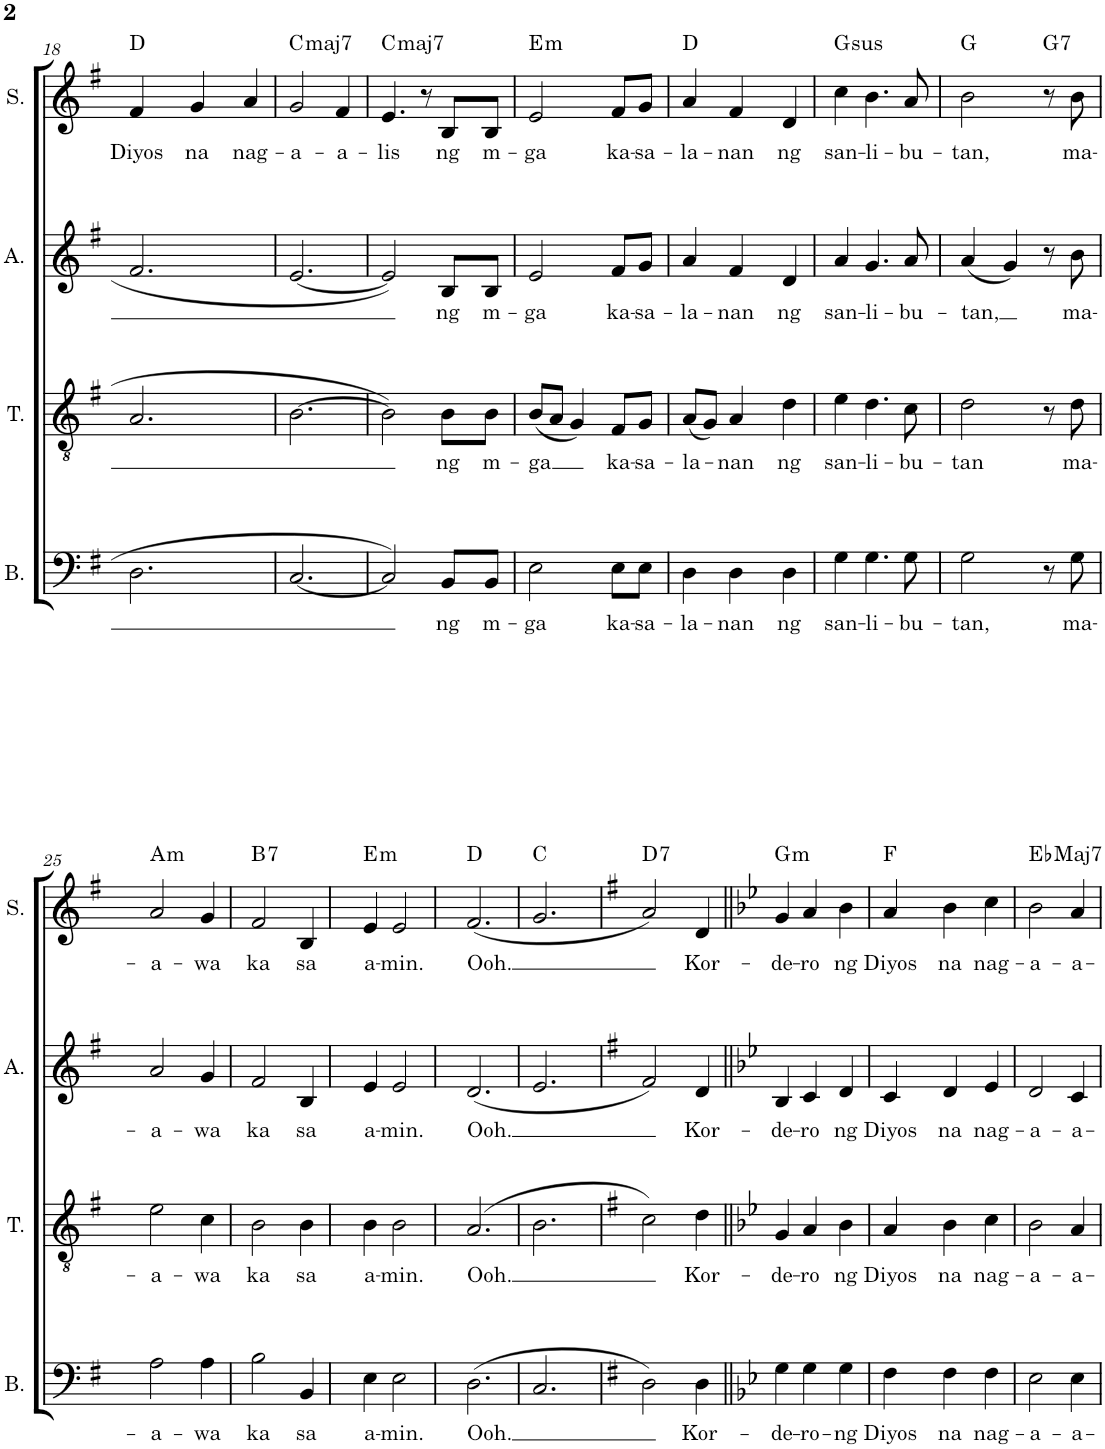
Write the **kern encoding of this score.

**kern	**text	**kern	**text	**kern	**text	**kern	**text	**harte
*part4	*part4	*part3	*part3	*part2	*part2	*part1	*part1	*part1
*staff4	*staff4	*staff3	*staff3	*staff2	*staff2	*staff1	*staff1	*
*I"Bass	*	*I"Tenor	*	*I"Alto	*	*I"Soprano	*	*
*I'B.	*	*I'T.	*	*I'A.	*	*I'S.	*	*
!!LO:PB:g=z
*clefF4	*	*clefGv2	*	*clefG2	*	*clefG2	*	*
*k[f#]	*	*k[f#]	*	*k[f#]	*	*k[f#]	*	*
*M3/4	*	*M3/4	*	*M3/4	*	*M3/4	*	*
=18	=18	=18	=18	=18	=18	=18	=18	=18
!	!	!	!	!	!	!	!LO:LY:b	!
2.D\	.	2.A/	.	2.f#/	.	4f#/	Diyos	D:maj
!	!	!	!	!	!	!	!LO:LY:b	!
.	.	.	.	.	.	4g/	na	.
!	!	!	!	!	!	!	!LO:LY:b	!
.	.	.	.	.	.	4a/	nag-	.
=19	=19	=19	=19	=19	=19	=19	=19	=19
!	!	!	!	!	!	!	!LO:LY:b	!LO:H:kt=maj7
[2.C/	.	[2.B\	.	[2.e/	.	2g/	-a-	C:maj7
!	!	!	!	!	!	!	!LO:LY:b	!
.	.	.	.	.	.	4f#/	-a-	.
=20	=20	=20	=20	=20	=20	=20	=20	=20
!	!	!	!	!	!	!	!LO:LY:b	!LO:H:kt=maj7
2C/]	.	2B\]	.	2e/]	.	4.e/	-lis	C:maj7
.	.	.	.	.	.	8r	.	.
!	!LO:LY:b	!	!LO:LY:b	!	!LO:LY:b	!	!LO:LY:b	!
8BB/L	ng	8B\L	ng	8B/L	ng	8B/L	ng	.
!	!LO:LY:b	!	!LO:LY:b	!	!LO:LY:b	!	!LO:LY:b	!
8BB/J	m-	8B\J	m-	8B/J	m-	8B/J	m-	.
=21	=21	=21	=21	=21	=21	=21	=21	=21
!	!LO:LY:b	!	!LO:LY:b	!	!LO:LY:b	!	!LO:LY:b	!LO:H:kt=m
2E\	-ga	(8B/L	-ga	2e/	-ga	2e/	-ga	E:min
.	.	8A/J	.	.	.	.	.	.
.	.	4G/)	.	.	.	.	.	.
!	!LO:LY:b	!	!LO:LY:b	!	!LO:LY:b	!	!LO:LY:b	!
8E\L	ka-	8F#/L	ka-	8f#/L	ka-	8f#/L	ka-	.
!	!LO:LY:b	!	!LO:LY:b	!	!LO:LY:b	!	!LO:LY:b	!
8E\J	-sa-	8G/J	-sa-	8g/J	-sa-	8g/J	-sa-	.
=22	=22	=22	=22	=22	=22	=22	=22	=22
!	!LO:LY:b	!	!LO:LY:b	!	!LO:LY:b	!	!LO:LY:b	!
4D\	-la-	(8A/L	-la-	4a/	-la-	4a/	-la-	D:maj
.	.	8G/J)	.	.	.	.	.	.
!	!LO:LY:b	!	!LO:LY:b	!	!LO:LY:b	!	!LO:LY:b	!
4D\	-nan	4A/	-nan	4f#/	-nan	4f#/	-nan	.
!	!LO:LY:b	!	!LO:LY:b	!	!LO:LY:b	!	!LO:LY:b	!
4D\	ng	4d\	ng	4d/	ng	4d/	ng	.
=23	=23	=23	=23	=23	=23	=23	=23	=23
!	!LO:LY:b	!	!LO:LY:b	!	!LO:LY:b	!	!LO:LY:b	!LO:H:kt=sus
4G\	san-	4e\	san-	4a/	san-	4cc\	san-	G:sus4
!	!LO:LY:b	!	!LO:LY:b	!	!LO:LY:b	!	!LO:LY:b	!
4.G\	-li-	4.d\	-li-	4.g/	-li-	4.b\	-li-	.
!	!LO:LY:b	!	!LO:LY:b	!	!LO:LY:b	!	!LO:LY:b	!
8G\	-bu-	8c\	-bu-	8a/	-bu-	8a/	-bu-	.
=24	=24	=24	=24	=24	=24	=24	=24	=24
!	!LO:LY:b	!	!LO:LY:b	!	!LO:LY:b	!	!LO:LY:b	!
2G\	-tan,	2d\	-tan	(4a/	-tan,	2b\	-tan,	G:maj
.	.	.	.	4g/)	.	.	.	.
!	!	!	!	!	!	!	!	!LO:H:kt=7
8r	.	8r	.	8r	.	8r	.	G:7
!	!LO:LY:b	!	!LO:LY:b	!	!LO:LY:b	!	!LO:LY:b	!
8G\	ma-	8d\	ma-	8b\	ma-	8b\	ma-	.
!!LO:LB:g=z
=25	=25	=25	=25	=25	=25	=25	=25	=25
!	!LO:LY:b	!	!LO:LY:b	!	!LO:LY:b	!	!LO:LY:b	!LO:H:kt=m
2A\	-a-	2e\	-a-	2a/	-a-	2a/	-a-	A:min
!	!LO:LY:b	!	!LO:LY:b	!	!LO:LY:b	!	!LO:LY:b	!
4A\	-wa	4c\	-wa	4g/	-wa	4g/	-wa	.
=26	=26	=26	=26	=26	=26	=26	=26	=26
!	!LO:LY:b	!	!LO:LY:b	!	!LO:LY:b	!	!LO:LY:b	!LO:H:kt=7
2B\	ka	2B\	ka	2f#/	ka	2f#/	ka	B:7
!	!LO:LY:b	!	!LO:LY:b	!	!LO:LY:b	!	!LO:LY:b	!
4BB/	sa	4B\	sa	4B/	sa	4B/	sa	.
=27	=27	=27	=27	=27	=27	=27	=27	=27
!	!LO:LY:b	!	!LO:LY:b	!	!LO:LY:b	!	!LO:LY:b	!LO:H:kt=m
4E\	a-	4B\	a-	4e/	a-	4e/	a-	E:min
!	!LO:LY:b	!	!LO:LY:b	!	!LO:LY:b	!	!LO:LY:b	!
2E\	-min.	2B\	-min.	2e/	-min.	2e/	-min.	.
=28	=28	=28	=28	=28	=28	=28	=28	=28
!	!LO:LY:b	!	!LO:LY:b	!	!LO:LY:b	!	!LO:LY:b	!
(2.D\	Ooh.	(2.A/	Ooh.	(2.d/	Ooh.	(2.f#/	Ooh.	D:maj
=29	=29	=29	=29	=29	=29	=29	=29	=29
2.C/	.	2.B\	.	2.e/	.	2.g/	.	C:maj
=30	=30	=30	=30	=30	=30	=30	=30	=30
*k[f#]	*	*k[f#]	*	*k[f#]	*	*k[f#]	*	*
!	!	!	!	!	!	!	!	!LO:H:kt=7
2D\)	.	2c\)	.	2f#/)	.	2a/)	.	D:7
!	!LO:LY:b	!	!LO:LY:b	!	!LO:LY:b	!	!LO:LY:b	!
4D\	Kor-	4d\	Kor-	4d/	Kor-	4d/	Kor-	.
=31||	=31||	=31||	=31||	=31||	=31||	=31||	=31||	=31||
*k[b-e-]	*	*k[b-e-]	*	*k[b-e-]	*	*k[b-e-]	*	*
!	!LO:LY:b	!	!LO:LY:b	!	!LO:LY:b	!	!LO:LY:b	!LO:H:kt=m
4G\	-de-	4G/	-de-	4B-/	-de-	4g/	-de-	G:min
!	!LO:LY:b	!	!LO:LY:b	!	!LO:LY:b	!	!LO:LY:b	!
4G\	-ro-	4A/	-ro	4c/	-ro	4a/	-ro	.
!	!LO:LY:b	!	!LO:LY:b	!	!LO:LY:b	!	!LO:LY:b	!
4G\	-ng	4B-\	ng	4d/	ng	4b-\	ng	.
=32	=32	=32	=32	=32	=32	=32	=32	=32
!	!LO:LY:b	!	!LO:LY:b	!	!LO:LY:b	!	!LO:LY:b	!
4F\	Diyos	4A/	Diyos	4c/	Diyos	4a/	Diyos	F:maj
!	!LO:LY:b	!	!LO:LY:b	!	!LO:LY:b	!	!LO:LY:b	!
4F\	na	4B-\	na	4d/	na	4b-\	na	.
!	!LO:LY:b	!	!LO:LY:b	!	!LO:LY:b	!	!LO:LY:b	!
4F\	nag-	4c\	nag-	4e-/	nag-	4cc\	nag-	.
=33	=33	=33	=33	=33	=33	=33	=33	=33
!	!LO:LY:b	!	!LO:LY:b	!	!LO:LY:b	!	!LO:LY:b	!LO:H:kt=Maj7
2E-\	-a-	2B-\	-a-	2d/	-a-	2b-\	-a-	Eb:maj7
!	!LO:LY:b	!	!LO:LY:b	!	!LO:LY:b	!	!LO:LY:b	!
4E-\	-a-	4A/	-a-	4c/	-a-	4a/	-a-	.
=	=	=	=	=	=	=	=	=
*-	*-	*-	*-	*-	*-	*-	*-	*-
